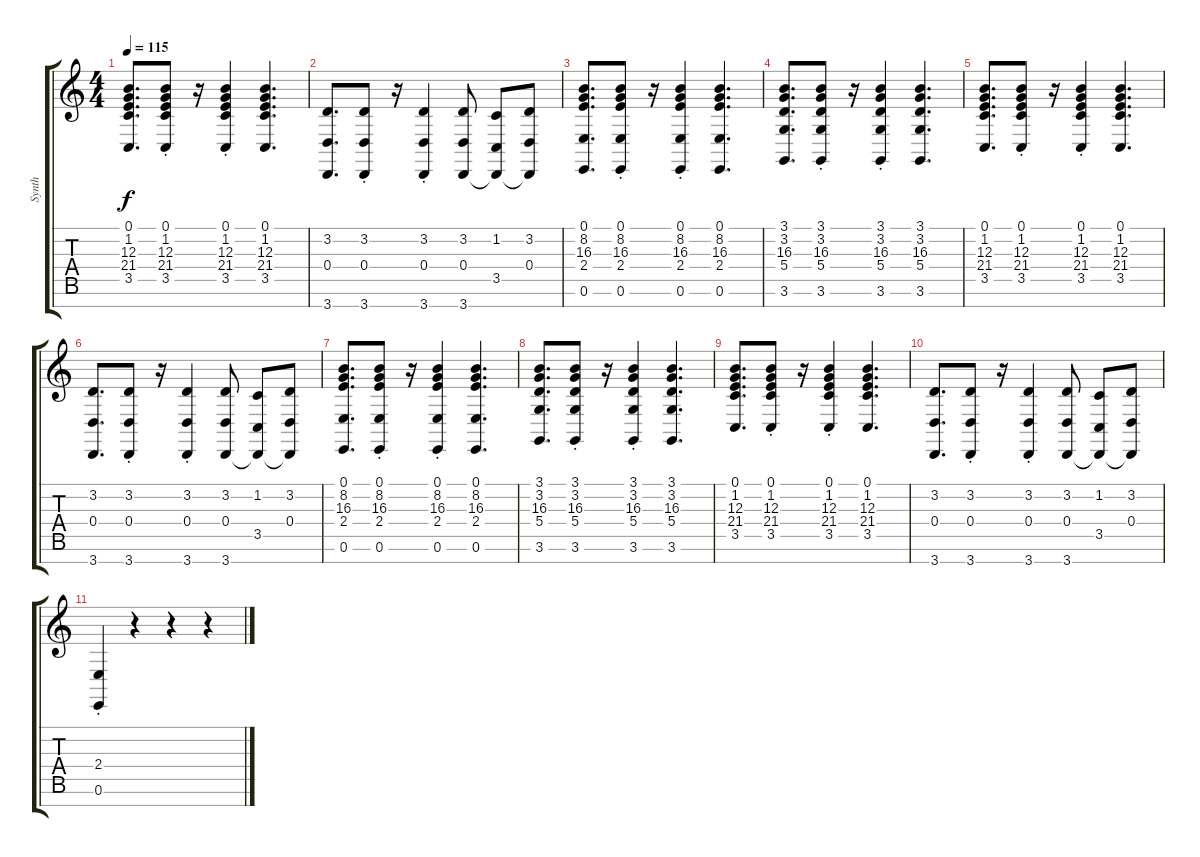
\track ("Synth" "Synth") {instrument pad3polysynth}
\staff {score tabs}
\tuning (E4 B3 G3 D3 A2 E2 B1) {hide}
\ts (4 4)
\tempo 115
\clef g2
\ks c
(0.1 1.2 12.3 21.4 3.5).8{d dy f} (0.1{st} 1.2{st} 12.3{st} 21.4{st} 3.5{st}).8 r.16 (0.1{st} 1.2{st} 12.3{st} 21.4{st} 3.5{st}).4 (0.1 1.2 12.3 21.4 3.5).4{d} |
(3.2 0.4 3.7).8{d} (3.2{st} 0.4{st} 3.7{st}).8 r.16 (3.2{st} 0.4{st} 3.7{st}).4 (3.2 0.4 3.7).8 (1.2 3.5 3.7{t}).8 (3.2 0.4 3.7{t}).8 |
(0.1 8.2 16.3 2.4 0.6).8{d} (0.1{st} 8.2{st} 16.3{st} 2.4{st} 0.6{st}).8 r.16 (0.1{st} 8.2{st} 16.3{st} 2.4{st} 0.6{st}).4 (0.1 8.2 16.3 2.4 0.6).4{d} |
(3.1 3.2 16.3 5.4 3.6).8{d} (3.1{st} 3.2{st} 16.3{st} 5.4{st} 3.6{st}).8 r.16 (3.1{st} 3.2{st} 16.3{st} 5.4{st} 3.6{st}).4 (3.1 3.2 16.3 5.4 3.6).4{d} |
(0.1 1.2 12.3 21.4 3.5).8{d} (0.1{st} 1.2{st} 12.3{st} 21.4{st} 3.5{st}).8 r.16 (0.1{st} 1.2{st} 12.3{st} 21.4{st} 3.5{st}).4 (0.1 1.2 12.3 21.4 3.5).4{d} |
(3.2 0.4 3.7).8{d} (3.2{st} 0.4{st} 3.7{st}).8 r.16 (3.2{st} 0.4{st} 3.7{st}).4 (3.2 0.4 3.7).8 (1.2 3.5 3.7{t}).8 (3.2 0.4 3.7{t}).8 |
(0.1 8.2 16.3 2.4 0.6).8{d} (0.1{st} 8.2{st} 16.3{st} 2.4{st} 0.6{st}).8 r.16 (0.1{st} 8.2{st} 16.3{st} 2.4{st} 0.6{st}).4 (0.1 8.2 16.3 2.4 0.6).4{d} |
(3.1 3.2 16.3 5.4 3.6).8{d} (3.1{st} 3.2{st} 16.3{st} 5.4{st} 3.6{st}).8 r.16 (3.1{st} 3.2{st} 16.3{st} 5.4{st} 3.6{st}).4 (3.1 3.2 16.3 5.4 3.6).4{d} |
(0.1 1.2 12.3 21.4 3.5).8{d} (0.1{st} 1.2{st} 12.3{st} 21.4{st} 3.5{st}).8 r.16 (0.1{st} 1.2{st} 12.3{st} 21.4{st} 3.5{st}).4 (0.1 1.2 12.3 21.4 3.5).4{d} |
(3.2 0.4 3.7).8{d} (3.2{st} 0.4{st} 3.7{st}).8 r.16 (3.2{st} 0.4{st} 3.7{st}).4 (3.2 0.4 3.7).8 (1.2 3.5 3.7{t}).8 (3.2 0.4 3.7{t}).8 |
(2.4{st} 0.6{st}).4 r.4 r.4 r.4
